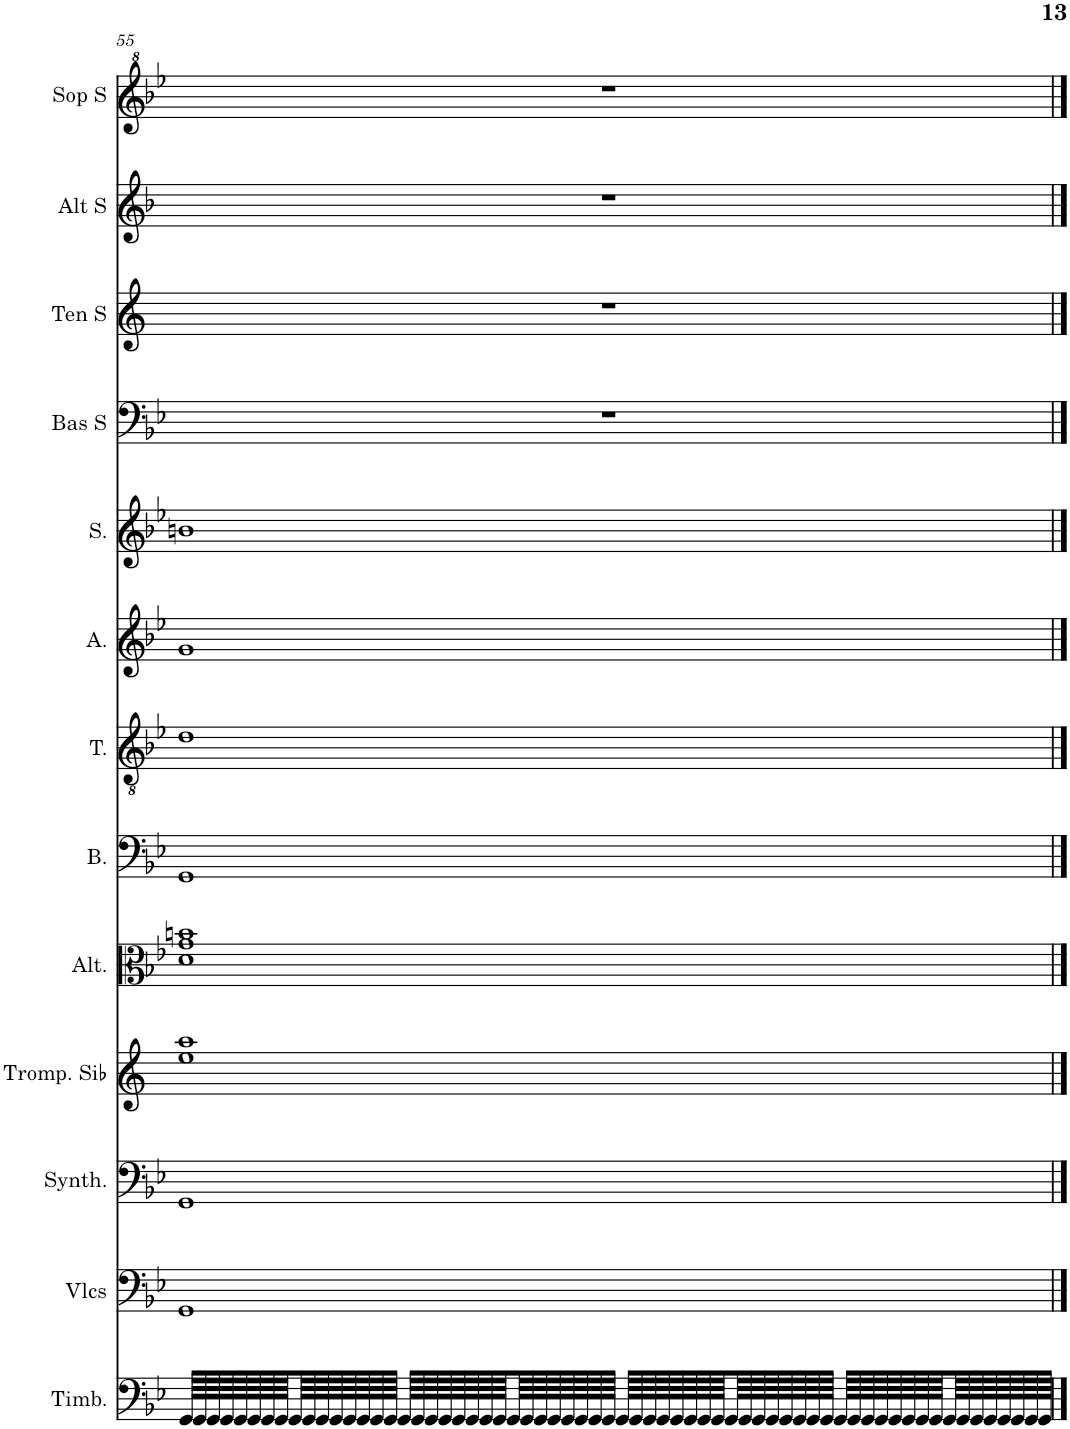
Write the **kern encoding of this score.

**kern	**kern	**kern	**kern	**kern	**kern	**kern	**kern	**kern	**kern	**kern	**kern	**kern
*part13	*part12	*part11	*part10	*part9	*part8	*part7	*part6	*part5	*part4	*part3	*part2	*part1
*staff13	*staff12	*staff11	*staff10	*staff9	*staff8	*staff7	*staff6	*staff5	*staff4	*staff3	*staff2	*staff1
*I"Timbales, Staff-1	*I"Violoncelles, D'Bass/Strings, etc	*I"Synthétiseur d'instruments à cordes, Synth strings, etc	*I"Trompette en Sib, Synth strings 2	*I"Altos, 1st violins	*I"Basse	*I"Ténor	*I"Alto	*I"Soprano	*I"Basse Solo	*I"Tenor Solo	*I"Alto Solo	*I"Soprano Solo
*I'Timb.	*I'Vlcs	*I'Synth.	*I'Tromp. Sib	*I'Alt.	*I'B.	*I'T.	*I'A.	*I'S.	*I'Bas S	*I'Ten S	*I'Alt S	*I'Sop S
!!LO:PB:g=z
*clefF4	*clefF4	*clefF4	*clefG2	*clefC3	*clefF4	*clefGv2	*clefG2	*clefG2	*clefF4	*clefG2	*clefG2	*clefG^2
*	*	*	*Trd1c2	*	*	*	*	*	*	*Trd8c14	*Trd4c7	*
*k[b-e-]	*k[b-e-]	*k[b-e-]	*k[]	*k[b-e-]	*k[b-e-]	*k[b-e-]	*k[b-e-]	*k[b-e-]	*k[b-e-]	*k[]	*k[b-]	*k[b-e-]
*M2/2	*M2/2	*M2/2	*M2/2	*M2/2	*M2/2	*M2/2	*M2/2	*M2/2	*M2/2	*M2/2	*M2/2	*M2/2
*met(c|)	*met(c|)	*met(c|)	*met(c|)	*met(c|)	*met(c|)	*met(c|)	*met(c|)	*met(c|)	*met(c|)	*met(c|)	*met(c|)	*met(c|)
=55	=55	=55	=55	=55	=55	=55	=55	=55	=55	=55	=55	=55
64GG/LLLL	1GG	1GG	1ee 1aa	1d 1g 1bn	1GG	1d	1g	1bn	1r	1r	1r	1r
64GG/	.	.	.	.	.	.	.	.	.	.	.	.
64GG/	.	.	.	.	.	.	.	.	.	.	.	.
64GG/	.	.	.	.	.	.	.	.	.	.	.	.
64GG/	.	.	.	.	.	.	.	.	.	.	.	.
64GG/	.	.	.	.	.	.	.	.	.	.	.	.
64GG/	.	.	.	.	.	.	.	.	.	.	.	.
64GG/	.	.	.	.	.	.	.	.	.	.	.	.
64GG/	.	.	.	.	.	.	.	.	.	.	.	.
64GG/	.	.	.	.	.	.	.	.	.	.	.	.
64GG/	.	.	.	.	.	.	.	.	.	.	.	.
64GG/	.	.	.	.	.	.	.	.	.	.	.	.
64GG/	.	.	.	.	.	.	.	.	.	.	.	.
64GG/	.	.	.	.	.	.	.	.	.	.	.	.
64GG/	.	.	.	.	.	.	.	.	.	.	.	.
64GG/JJJJ	.	.	.	.	.	.	.	.	.	.	.	.
64GG/LLLL	.	.	.	.	.	.	.	.	.	.	.	.
64GG/	.	.	.	.	.	.	.	.	.	.	.	.
64GG/	.	.	.	.	.	.	.	.	.	.	.	.
64GG/	.	.	.	.	.	.	.	.	.	.	.	.
64GG/	.	.	.	.	.	.	.	.	.	.	.	.
64GG/	.	.	.	.	.	.	.	.	.	.	.	.
64GG/	.	.	.	.	.	.	.	.	.	.	.	.
64GG/	.	.	.	.	.	.	.	.	.	.	.	.
64GG/	.	.	.	.	.	.	.	.	.	.	.	.
64GG/	.	.	.	.	.	.	.	.	.	.	.	.
64GG/	.	.	.	.	.	.	.	.	.	.	.	.
64GG/	.	.	.	.	.	.	.	.	.	.	.	.
64GG/	.	.	.	.	.	.	.	.	.	.	.	.
64GG/	.	.	.	.	.	.	.	.	.	.	.	.
64GG/	.	.	.	.	.	.	.	.	.	.	.	.
64GG/JJJJ	.	.	.	.	.	.	.	.	.	.	.	.
64GG/LLLL	.	.	.	.	.	.	.	.	.	.	.	.
64GG/	.	.	.	.	.	.	.	.	.	.	.	.
64GG/	.	.	.	.	.	.	.	.	.	.	.	.
64GG/	.	.	.	.	.	.	.	.	.	.	.	.
64GG/	.	.	.	.	.	.	.	.	.	.	.	.
64GG/	.	.	.	.	.	.	.	.	.	.	.	.
64GG/	.	.	.	.	.	.	.	.	.	.	.	.
64GG/	.	.	.	.	.	.	.	.	.	.	.	.
64GG/	.	.	.	.	.	.	.	.	.	.	.	.
64GG/	.	.	.	.	.	.	.	.	.	.	.	.
64GG/	.	.	.	.	.	.	.	.	.	.	.	.
64GG/	.	.	.	.	.	.	.	.	.	.	.	.
64GG/	.	.	.	.	.	.	.	.	.	.	.	.
64GG/	.	.	.	.	.	.	.	.	.	.	.	.
64GG/	.	.	.	.	.	.	.	.	.	.	.	.
64GG/JJJJ	.	.	.	.	.	.	.	.	.	.	.	.
64GG/LLLL	.	.	.	.	.	.	.	.	.	.	.	.
64GG/	.	.	.	.	.	.	.	.	.	.	.	.
64GG/	.	.	.	.	.	.	.	.	.	.	.	.
64GG/	.	.	.	.	.	.	.	.	.	.	.	.
64GG/	.	.	.	.	.	.	.	.	.	.	.	.
64GG/	.	.	.	.	.	.	.	.	.	.	.	.
64GG/	.	.	.	.	.	.	.	.	.	.	.	.
64GG/	.	.	.	.	.	.	.	.	.	.	.	.
64GG/	.	.	.	.	.	.	.	.	.	.	.	.
64GG/	.	.	.	.	.	.	.	.	.	.	.	.
64GG/	.	.	.	.	.	.	.	.	.	.	.	.
64GG/	.	.	.	.	.	.	.	.	.	.	.	.
64GG/	.	.	.	.	.	.	.	.	.	.	.	.
64GG/	.	.	.	.	.	.	.	.	.	.	.	.
64GG/	.	.	.	.	.	.	.	.	.	.	.	.
64GG/JJJJ	.	.	.	.	.	.	.	.	.	.	.	.
==	==	==	==	==	==	==	==	==	==	==	==	==
*-	*-	*-	*-	*-	*-	*-	*-	*-	*-	*-	*-	*-
